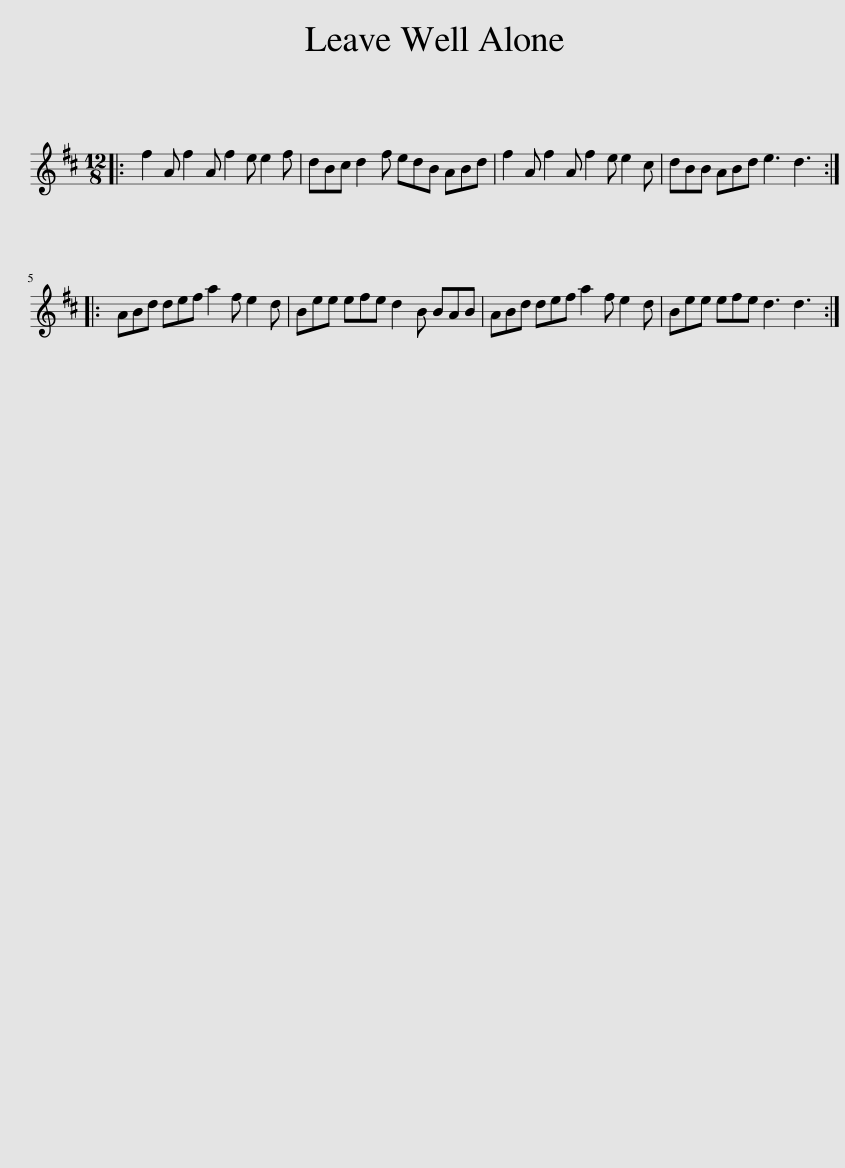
X:1
L:1/8
M:12/8
I:linebreak $
K:D
V:1 treble
V:1
|: f2 A f2 A f2 e e2 f | dBc d2 f edB ABd | f2 A f2 A f2 e e2 c | dBB ABd e3 d3 ::$ ABd def a2 f e2 d | %5
 Bee efe d2 B BAB | ABd def a2 f e2 d | Bee efe d3 d3 :| %8
